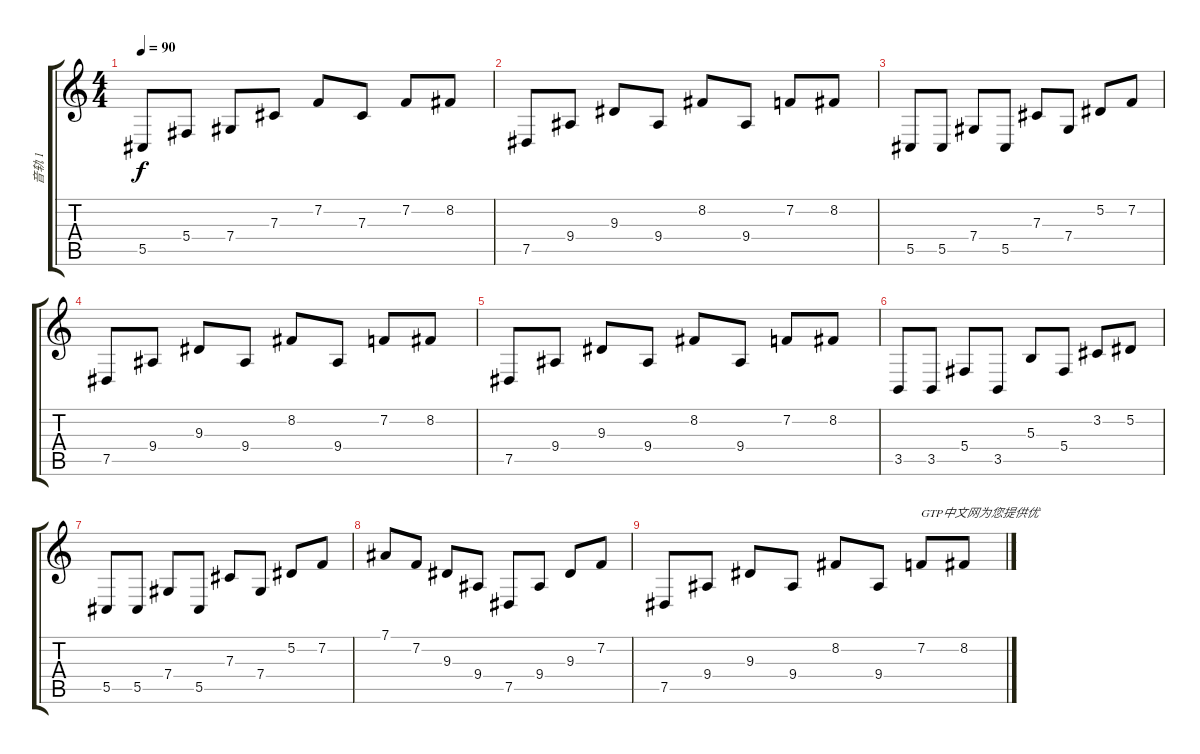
\track ("音轨 1" "音轨 1") {instrument vibraphone}
\staff {score tabs}
\tuning (Eb4 Bb3 Gb3 Db3 Ab2 Eb2) {hide}
\ts (4 4)
\tempo 90
\clef g2
\ks c
5.5.8{dy f} 5.4.8 7.4.8 7.3.8 7.2.8 7.3.8 7.2.8 8.2.8 |
7.5.8 9.4.8 9.3.8 9.4.8 8.2.8 9.4.8 7.2.8 8.2.8 |
5.5.8 5.5.8 7.4.8 5.5.8 7.3.8 7.4.8 5.2.8 7.2.8 |
7.5.8 9.4.8 9.3.8 9.4.8 8.2.8 9.4.8 7.2.8 8.2.8 |
7.5.8 9.4.8 9.3.8 9.4.8 8.2.8 9.4.8 7.2.8 8.2.8 |
3.5.8 3.5.8 5.4.8 3.5.8 5.3.8 5.4.8 3.2.8 5.2.8 |
5.5.8 5.5.8 7.4.8 5.5.8 7.3.8 7.4.8 5.2.8 7.2.8 |
7.1.8 7.2.8 9.3.8 9.4.8 7.5.8 9.4.8 9.3.8 7.2.8 |
7.5.8 9.4.8 9.3.8 9.4.8 8.2.8 9.4.8 7.2.8{txt "GTP中文网为您提供优"} 8.2.8
